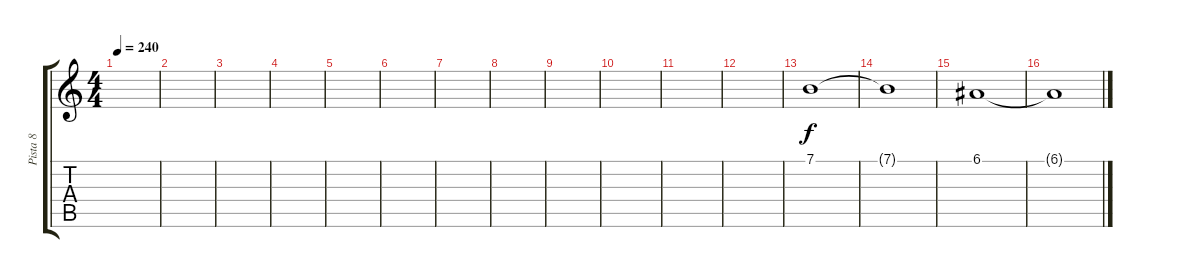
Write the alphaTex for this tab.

\track ("Pista 8" "Pista 8") {instrument voiceoohs}
\staff {score tabs}
\tuning (E4 B3 G3 D3 A2 E2) {hide}
\ts (4 4)
\tempo 240
\clef g2
\ks c
|
|
|
|
|
|
|
|
|
|
|
|
7.1.1 |
7.1{t}.1 |
6.1.1 |
6.1{t}.1
